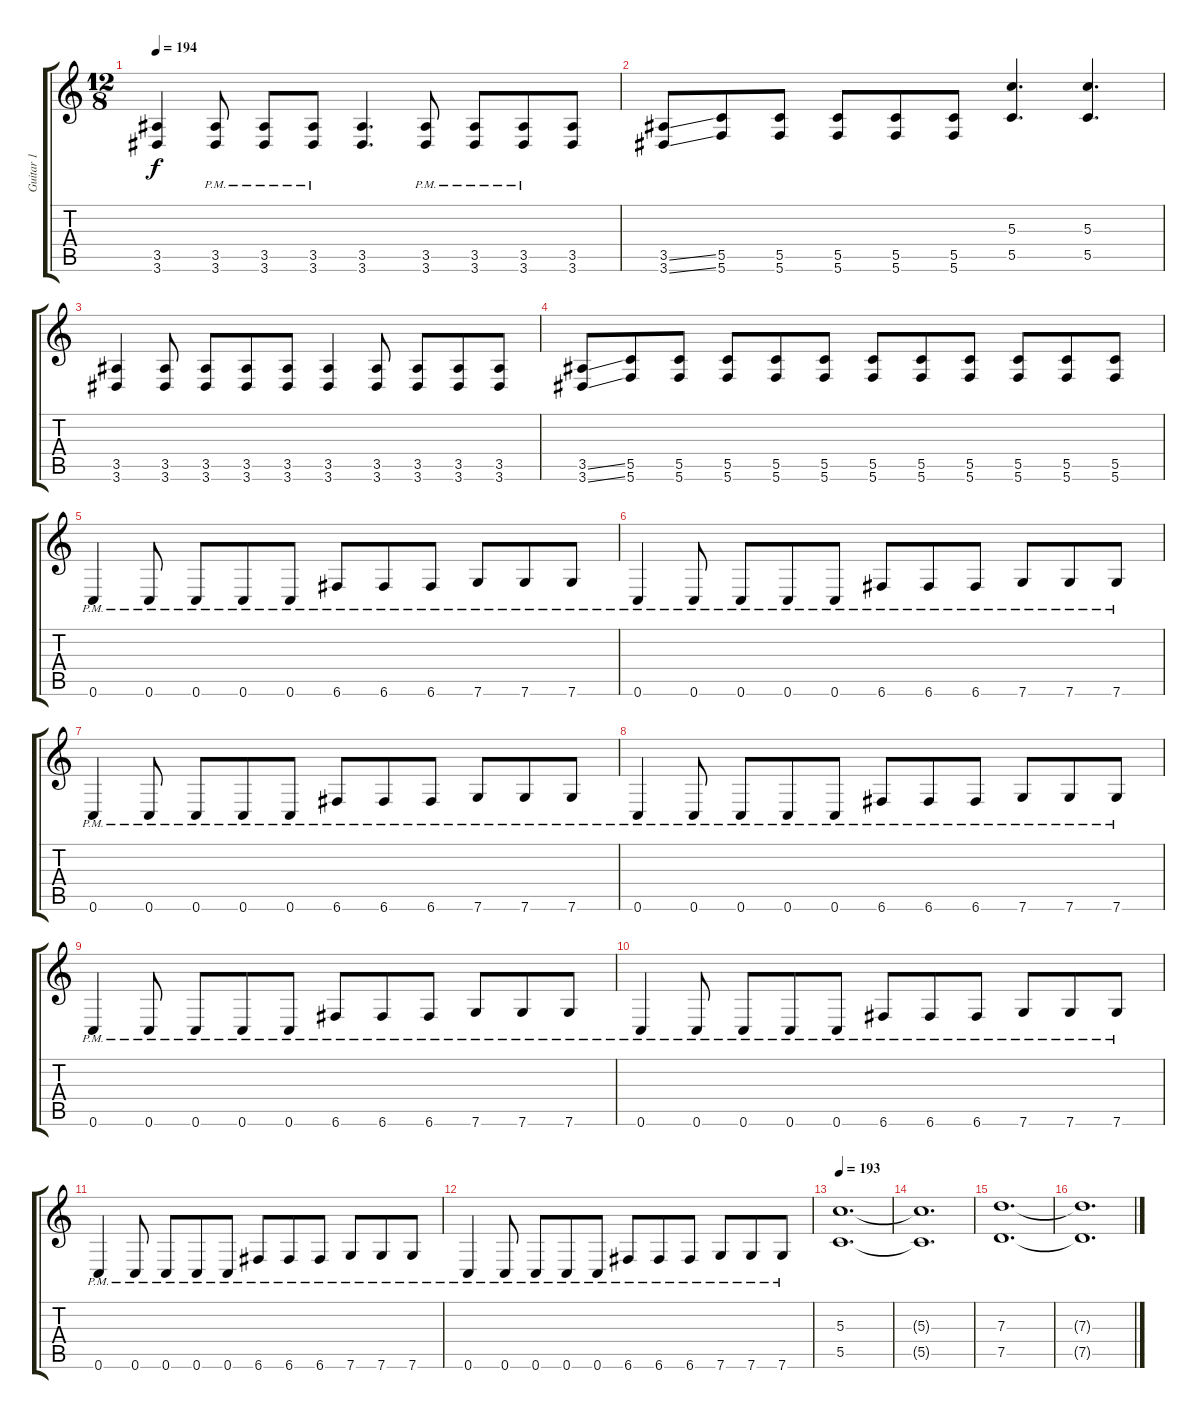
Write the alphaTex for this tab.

\track ("Guitar 1" "Guitar 1") {instrument distortionguitar}
\staff {score tabs}
\tuning (E4 C4 G3 C3 G2 C2) {hide}
\ts (12 8)
\tempo 194
\clef g2
\ks c
(3.5 3.6).4{dy f} (3.5{pm} 3.6{pm}).8 (3.5{pm} 3.6{pm}).8 (3.5{pm} 3.6{pm}).8 (3.5 3.6).4{d} (3.5{pm} 3.6{pm}).8 (3.5{pm} 3.6{pm}).8 (3.5{pm} 3.6{pm}).8 (3.5 3.6).8 |
(3.5{ss} 3.6{ss}).8 (5.5 5.6).8 (5.5 5.6).8 (5.5 5.6).8 (5.5 5.6).8 (5.5 5.6).8 (5.3 5.5).4{d} (5.3 5.5).4{d} |
(3.5 3.6).4 (3.5 3.6).8 (3.5 3.6).8 (3.5 3.6).8 (3.5 3.6).8 (3.5 3.6).4 (3.5 3.6).8 (3.5 3.6).8 (3.5 3.6).8 (3.5 3.6).8 |
(3.5{ss} 3.6{ss}).8 (5.5 5.6).8 (5.5 5.6).8 (5.5 5.6).8 (5.5 5.6).8 (5.5 5.6).8 (5.5 5.6).8 (5.5 5.6).8 (5.5 5.6).8 (5.5 5.6).8 (5.5 5.6).8 (5.5 5.6).8 |
0.6{pm}.4 0.6{pm}.8 0.6{pm}.8 0.6{pm}.8 0.6{pm}.8 6.6{pm}.8 6.6{pm}.8 6.6{pm}.8 7.6{pm}.8 7.6{pm}.8 7.6{pm}.8 |
0.6{pm}.4 0.6{pm}.8 0.6{pm}.8 0.6{pm}.8 0.6{pm}.8 6.6{pm}.8 6.6{pm}.8 6.6{pm}.8 7.6{pm}.8 7.6{pm}.8 7.6{pm}.8 |
0.6{pm}.4 0.6{pm}.8 0.6{pm}.8 0.6{pm}.8 0.6{pm}.8 6.6{pm}.8 6.6{pm}.8 6.6{pm}.8 7.6{pm}.8 7.6{pm}.8 7.6{pm}.8 |
0.6{pm}.4 0.6{pm}.8 0.6{pm}.8 0.6{pm}.8 0.6{pm}.8 6.6{pm}.8 6.6{pm}.8 6.6{pm}.8 7.6{pm}.8 7.6{pm}.8 7.6{pm}.8 |
0.6{pm}.4 0.6{pm}.8 0.6{pm}.8 0.6{pm}.8 0.6{pm}.8 6.6{pm}.8 6.6{pm}.8 6.6{pm}.8 7.6{pm}.8 7.6{pm}.8 7.6{pm}.8 |
0.6{pm}.4 0.6{pm}.8 0.6{pm}.8 0.6{pm}.8 0.6{pm}.8 6.6{pm}.8 6.6{pm}.8 6.6{pm}.8 7.6{pm}.8 7.6{pm}.8 7.6{pm}.8 |
0.6{pm}.4 0.6{pm}.8 0.6{pm}.8 0.6{pm}.8 0.6{pm}.8 6.6{pm}.8 6.6{pm}.8 6.6{pm}.8 7.6{pm}.8 7.6{pm}.8 7.6{pm}.8 |
0.6{pm}.4 0.6{pm}.8 0.6{pm}.8 0.6{pm}.8 0.6{pm}.8 6.6{pm}.8 6.6{pm}.8 6.6{pm}.8 7.6{pm}.8 7.6{pm}.8 7.6{pm}.8 |
\tempo 193
(5.3 5.5).1{d} |
(5.3{t} 5.5{t}).1{d} |
(7.3 7.5).1{d} |
(7.3{t} 7.5{t}).1{d}
